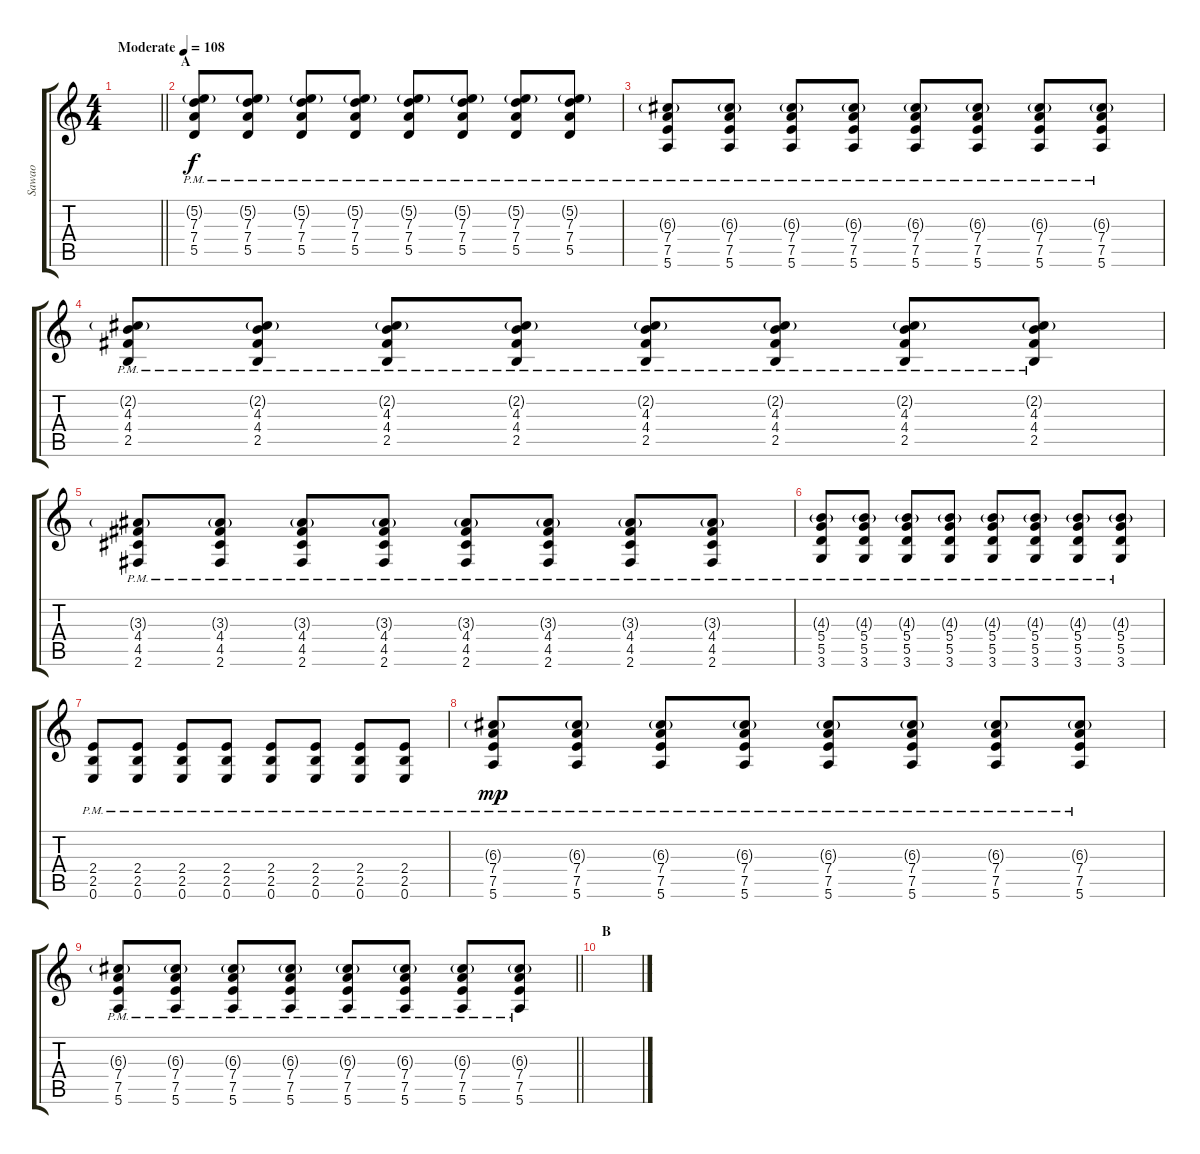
\track ("Sawao" "Sawao") {instrument electricguitarjazz}
\staff {score tabs}
\tuning (E4 B3 G3 D3 A2 E2) {hide}
\ts (4 4)
\tempo (108 "Moderate")
\clef g2
\barLineRight lightlight
\ks c
|
\section ("" "A")
(5.2{g pm} 7.3{pm} 7.4{pm} 5.5{pm}).8 (5.2{g pm} 7.3{pm} 7.4{pm} 5.5{pm}).8 (5.2{g pm} 7.3{pm} 7.4{pm} 5.5{pm}).8 (5.2{g pm} 7.3{pm} 7.4{pm} 5.5{pm}).8 (5.2{g pm} 7.3{pm} 7.4{pm} 5.5{pm}).8 (5.2{g pm} 7.3{pm} 7.4{pm} 5.5{pm}).8 (5.2{g pm} 7.3{pm} 7.4{pm} 5.5{pm}).8 (5.2{g pm} 7.3{pm} 7.4{pm} 5.5{pm}).8 |
(6.3{g pm} 7.4{pm} 7.5{pm} 5.6{pm}).8 (6.3{g pm} 7.4{pm} 7.5{pm} 5.6{pm}).8 (6.3{g pm} 7.4{pm} 7.5{pm} 5.6{pm}).8 (6.3{g pm} 7.4{pm} 7.5{pm} 5.6{pm}).8 (6.3{g pm} 7.4{pm} 7.5{pm} 5.6{pm}).8 (6.3{g pm} 7.4{pm} 7.5{pm} 5.6{pm}).8 (6.3{g pm} 7.4{pm} 7.5{pm} 5.6{pm}).8 (6.3{g pm} 7.4{pm} 7.5{pm} 5.6{pm}).8 |
(2.2{g pm} 4.3{pm} 4.4{pm} 2.5{pm}).8 (2.2{g pm} 4.3{pm} 4.4{pm} 2.5{pm}).8 (2.2{g pm} 4.3{pm} 4.4{pm} 2.5{pm}).8 (2.2{g pm} 4.3{pm} 4.4{pm} 2.5{pm}).8 (2.2{g pm} 4.3{pm} 4.4{pm} 2.5{pm}).8 (2.2{g pm} 4.3{pm} 4.4{pm} 2.5{pm}).8 (2.2{g pm} 4.3{pm} 4.4{pm} 2.5{pm}).8 (2.2{g pm} 4.3{pm} 4.4{pm} 2.5{pm}).8 |
(3.3{g pm} 4.4{pm} 4.5{pm} 2.6{pm}).8 (3.3{g pm} 4.4{pm} 4.5{pm} 2.6{pm}).8 (3.3{g pm} 4.4{pm} 4.5{pm} 2.6{pm}).8 (3.3{g pm} 4.4{pm} 4.5{pm} 2.6{pm}).8 (3.3{g pm} 4.4{pm} 4.5{pm} 2.6{pm}).8 (3.3{g pm} 4.4{pm} 4.5{pm} 2.6{pm}).8 (3.3{g pm} 4.4{pm} 4.5{pm} 2.6{pm}).8 (3.3{g pm} 4.4{pm} 4.5{pm} 2.6{pm}).8 |
(4.3{g pm} 5.4{pm} 5.5{pm} 3.6{pm}).8 (4.3{g pm} 5.4{pm} 5.5{pm} 3.6{pm}).8 (4.3{g pm} 5.4{pm} 5.5{pm} 3.6{pm}).8 (4.3{g pm} 5.4{pm} 5.5{pm} 3.6{pm}).8 (4.3{g pm} 5.4{pm} 5.5{pm} 3.6{pm}).8 (4.3{g pm} 5.4{pm} 5.5{pm} 3.6{pm}).8 (4.3{g pm} 5.4{pm} 5.5{pm} 3.6{pm}).8 (4.3{g pm} 5.4{pm} 5.5{pm} 3.6{pm}).8 |
(2.4{pm} 2.5{pm} 0.6{pm}).8{dy f} (2.4{pm} 2.5{pm} 0.6{pm}).8 (2.4{pm} 2.5{pm} 0.6{pm}).8 (2.4{pm} 2.5{pm} 0.6{pm}).8 (2.4{pm} 2.5{pm} 0.6{pm}).8 (2.4{pm} 2.5{pm} 0.6{pm}).8 (2.4{pm} 2.5{pm} 0.6{pm}).8 (2.4{pm} 2.5{pm} 0.6{pm}).8 |
(6.3{g pm} 7.4{pm} 7.5{pm} 5.6{pm}).8{dy mp} (6.3{g pm} 7.4{pm} 7.5{pm} 5.6{pm}).8 (6.3{g pm} 7.4{pm} 7.5{pm} 5.6{pm}).8 (6.3{g pm} 7.4{pm} 7.5{pm} 5.6{pm}).8 (6.3{g pm} 7.4{pm} 7.5{pm} 5.6{pm}).8 (6.3{g pm} 7.4{pm} 7.5{pm} 5.6{pm}).8 (6.3{g pm} 7.4{pm} 7.5{pm} 5.6{pm}).8 (6.3{g pm} 7.4{pm} 7.5{pm} 5.6{pm}).8 |
\barLineRight lightlight
(6.3{g pm} 7.4{pm} 7.5{pm} 5.6{pm}).8 (6.3{g pm} 7.4{pm} 7.5{pm} 5.6{pm}).8 (6.3{g pm} 7.4{pm} 7.5{pm} 5.6{pm}).8 (6.3{g pm} 7.4{pm} 7.5{pm} 5.6{pm}).8 (6.3{g pm} 7.4{pm} 7.5{pm} 5.6{pm}).8 (6.3{g pm} 7.4{pm} 7.5{pm} 5.6{pm}).8 (6.3{g pm} 7.4{pm} 7.5{pm} 5.6{pm}).8 (6.3{g pm} 7.4{pm} 7.5{pm} 5.6{pm}).8 |
\section ("" "B")
